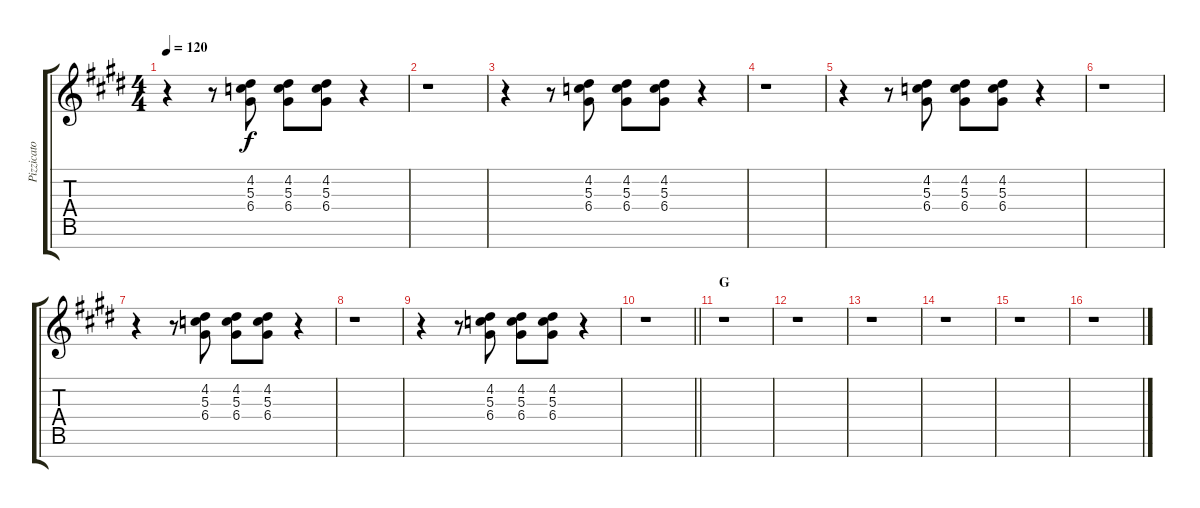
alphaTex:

\track ("Pizzicato Strings" "Pizzicato ") {instrument pizzicatostrings}
\staff {score tabs}
\tuning (E5 B4 G4 D4 A3 E3 B2) {hide}
\ts (4 4)
\tempo 120
\clef g2
\ks e
r.4{dy f} r.8 (4.2 5.3 6.4).8 (4.2 5.3 6.4).8 (4.2 5.3 6.4).8 r.4 |
r.1 |
r.4 r.8 (4.2 5.3 6.4).8 (4.2 5.3 6.4).8 (4.2 5.3 6.4).8 r.4 |
r.1 |
r.4 r.8 (4.2 5.3 6.4).8 (4.2 5.3 6.4).8 (4.2 5.3 6.4).8 r.4 |
r.1 |
r.4 r.8 (4.2 5.3 6.4).8 (4.2 5.3 6.4).8 (4.2 5.3 6.4).8 r.4 |
r.1 |
r.4 r.8 (4.2 5.3 6.4).8 (4.2 5.3 6.4).8 (4.2 5.3 6.4).8 r.4 |
\barLineRight lightlight
r.1 |
\section ("" "G")
r.1 |
r.1 |
r.1 |
r.1 |
r.1 |
r.1
